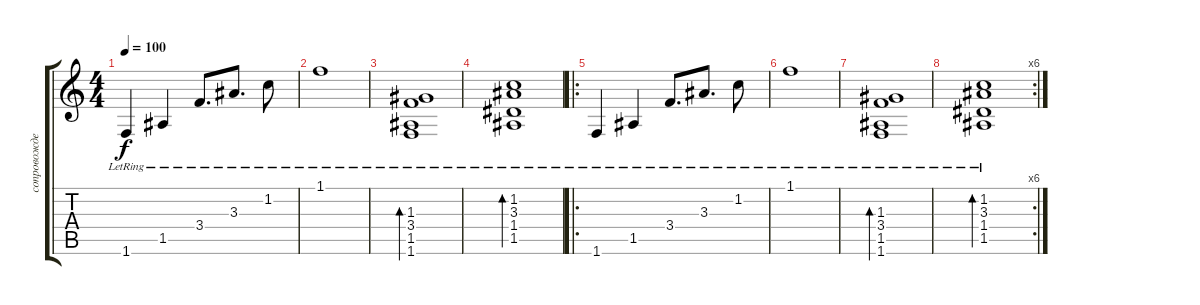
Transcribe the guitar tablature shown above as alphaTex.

\track ("сопровождение" "сопровожде") {instrument acousticguitarsteel}
\staff {score tabs}
\tuning (E4 B3 G3 D3 A2 E2) {hide}
\ts (4 4)
\tempo 100
\clef g2
\ks c
1.6{lr}.4{dy f instrument acousticguitarsteel} 1.5{lr}.4 3.4{lr}.8{d} 3.3{lr}.8{d} 1.2{lr}.8 |
1.1{lr}.1 |
(1.3{lr} 3.4{lr} 1.5{lr} 1.6{lr}).1{bd 480} |
(1.2{lr} 3.3{lr} 1.4{lr} 1.5{lr}).1{bd 240} |
\ro
1.6{lr}.4 1.5{lr}.4 3.4{lr}.8{d} 3.3{lr}.8{d} 1.2{lr}.8 |
1.1{lr}.1 |
(1.3{lr} 3.4{lr} 1.5{lr} 1.6{lr}).1{bd 480} |
\rc 6
(1.2{lr} 3.3{lr} 1.4{lr} 1.5{lr}).1{bd 240}
